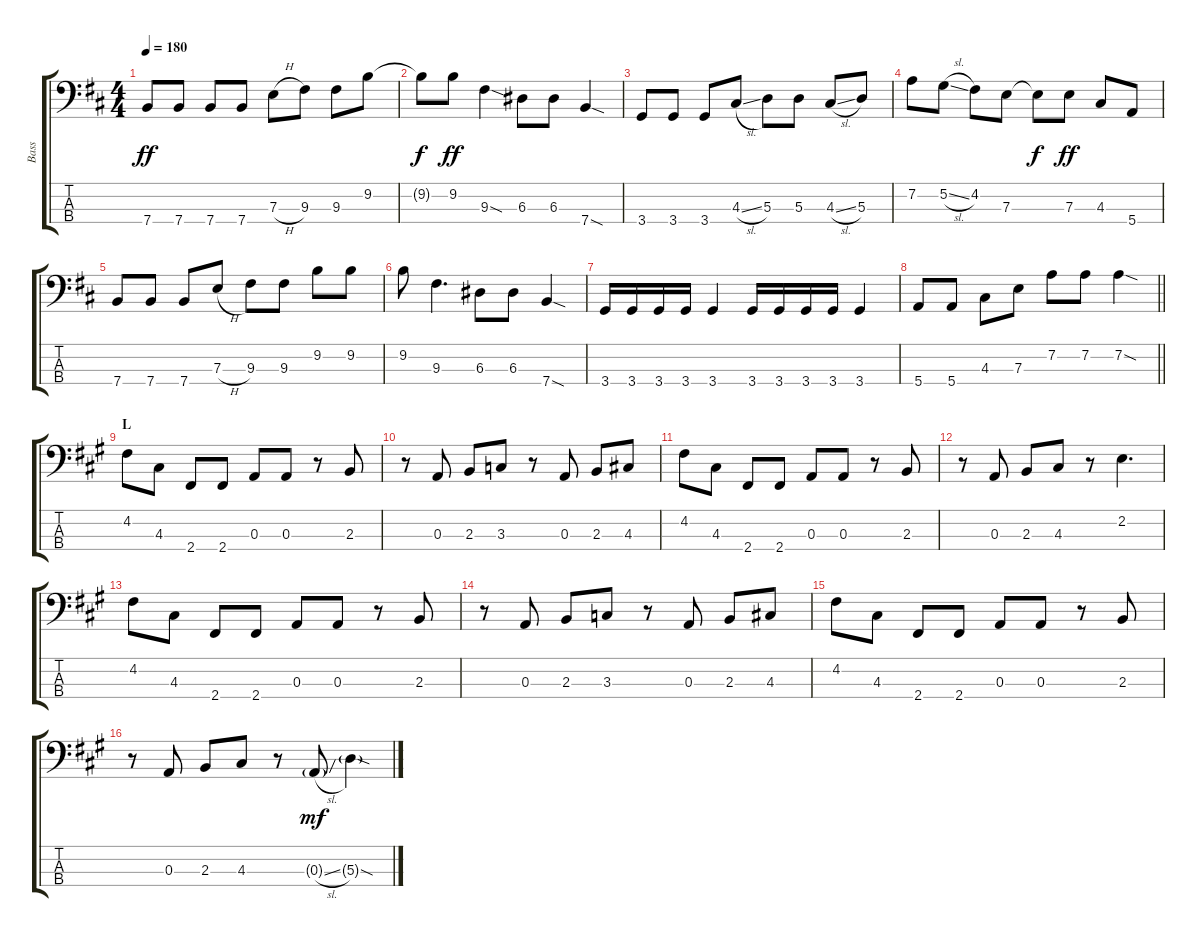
\track ("Bass" "Bass") {instrument electricbasspick}
\staff {score tabs}
\tuning (G2 D2 A1 E1) {hide}
\ts (4 4)
\tempo 180
\clef f4
\ks d
7.4.8{dy ff} 7.4.8 7.4.8 7.4.8 7.3{h}.8 9.3.8 9.3.8 9.2.8 |
9.2{t}.8{dy f} 9.2.8{dy ff} 9.3{sod}.4 6.3.8 6.3.8 7.4{sod}.4 |
3.4.8 3.4.8 3.4.8 4.3{sl}.8 5.3.8 5.3.8 4.3{sl}.8 5.3.8 |
7.2.8 5.2{sl}.8 4.2.8 7.3.8 7.3{t}.8{dy f} 7.3.8{dy ff} 4.3.8 5.4.8 |
7.4.8 7.4.8 7.4.8 7.3{h}.8 9.3.8 9.3.8 9.2.8 9.2.8 |
9.2.8 9.3.4{d} 6.3.8 6.3.8 7.4{sod}.4 |
3.4.16 3.4.16 3.4.16 3.4.16 3.4.4 3.4.16 3.4.16 3.4.16 3.4.16 3.4.4 |
\barLineRight lightlight
5.4.8 5.4.8 4.3.8 7.3.8 7.2.8 7.2.8 7.2{sod}.4 |
\section ("" "L")
\ks a
4.2.8 4.3.8 2.4.8 2.4.8 0.3.8 0.3.8 r.8 2.3.8 |
r.8 0.3.8 2.3.8 3.3.8 r.8 0.3.8 2.3.8 4.3.8 |
4.2.8 4.3.8 2.4.8 2.4.8 0.3.8 0.3.8 r.8 2.3.8 |
r.8 0.3.8 2.3.8 4.3.8 r.8 2.2.4{d} |
4.2.8 4.3.8 2.4.8 2.4.8 0.3.8 0.3.8 r.8 2.3.8 |
r.8 0.3.8 2.3.8 3.3.8 r.8 0.3.8 2.3.8 4.3.8 |
4.2.8 4.3.8 2.4.8 2.4.8 0.3.8 0.3.8 r.8 2.3.8 |
r.8 0.3.8 2.3.8 4.3.8 r.8 0.3{sl g}.8{dy mf} 5.3{sod g}.4
